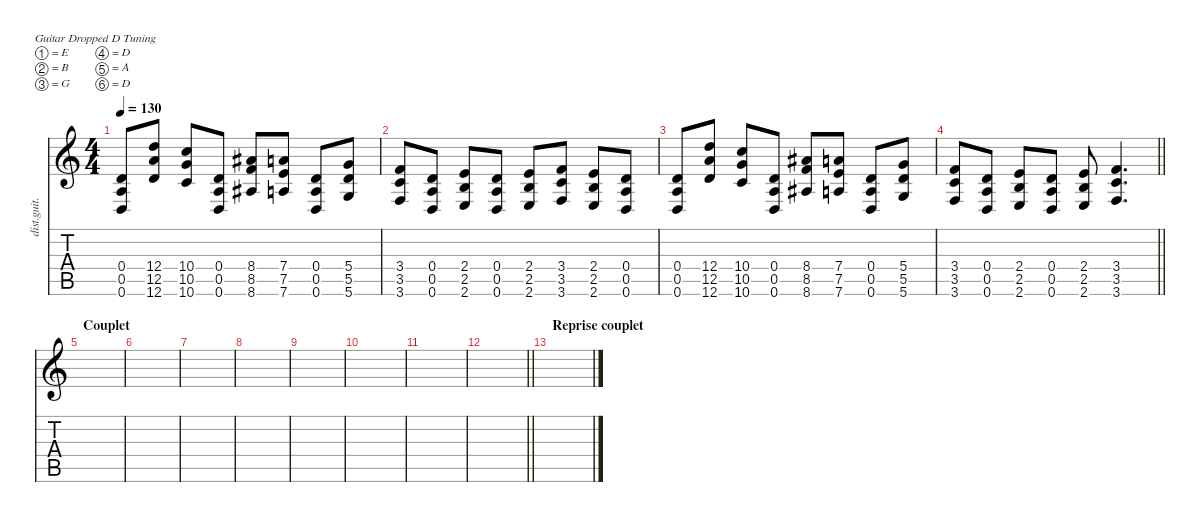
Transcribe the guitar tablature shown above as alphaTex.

\defaultSystemsLayout 4
\hideDynamics
\bracketExtendMode nobrackets
\track ("Sylvain Option 2" "dist.guit.") {mute instrument distortionguitar}
\staff {score tabs}
\tuning (E4 B3 G3 D3 A2 D2)
\ts (4 4)
\tempo 130
\clef g2
\ks c
(0.6 0.5 0.4).8{dy f} (12.6 12.5 12.4).8 (10.6 10.5 10.4).8 (0.6 0.5 0.4).8 (8.6{acc #} 8.5 8.4{acc #}).8 (7.6 7.5 7.4).8 (0.6 0.5 0.4).8 (5.6 5.5 5.4).8 |
(3.6 3.5 3.4).8 (0.6 0.5 0.4).8 (2.6 2.5 2.4).8 (0.4 0.5 0.6).8 (2.6 2.5 2.4).8 (3.4 3.5 3.6).8 (2.6 2.5 2.4).8 (0.4 0.5 0.6).8 |
(0.6 0.5 0.4).8 (12.6 12.5 12.4).8 (10.6 10.5 10.4).8 (0.6 0.5 0.4).8 (8.6{acc #} 8.5 8.4{acc #}).8 (7.6 7.5 7.4).8 (0.6 0.5 0.4).8 (5.6 5.5 5.4).8 |
\barLineRight lightlight
(3.6 3.5 3.4).8 (0.6 0.5 0.4).8 (2.6 2.5 2.4).8 (0.4 0.5 0.6).8 (2.6 2.5 2.4).8 (3.4 3.5 3.6).4{d} |
\section ("" "Couplet")
|
|
|
|
|
|
|
\barLineRight lightlight
|
\section ("" "Reprise couplet")
